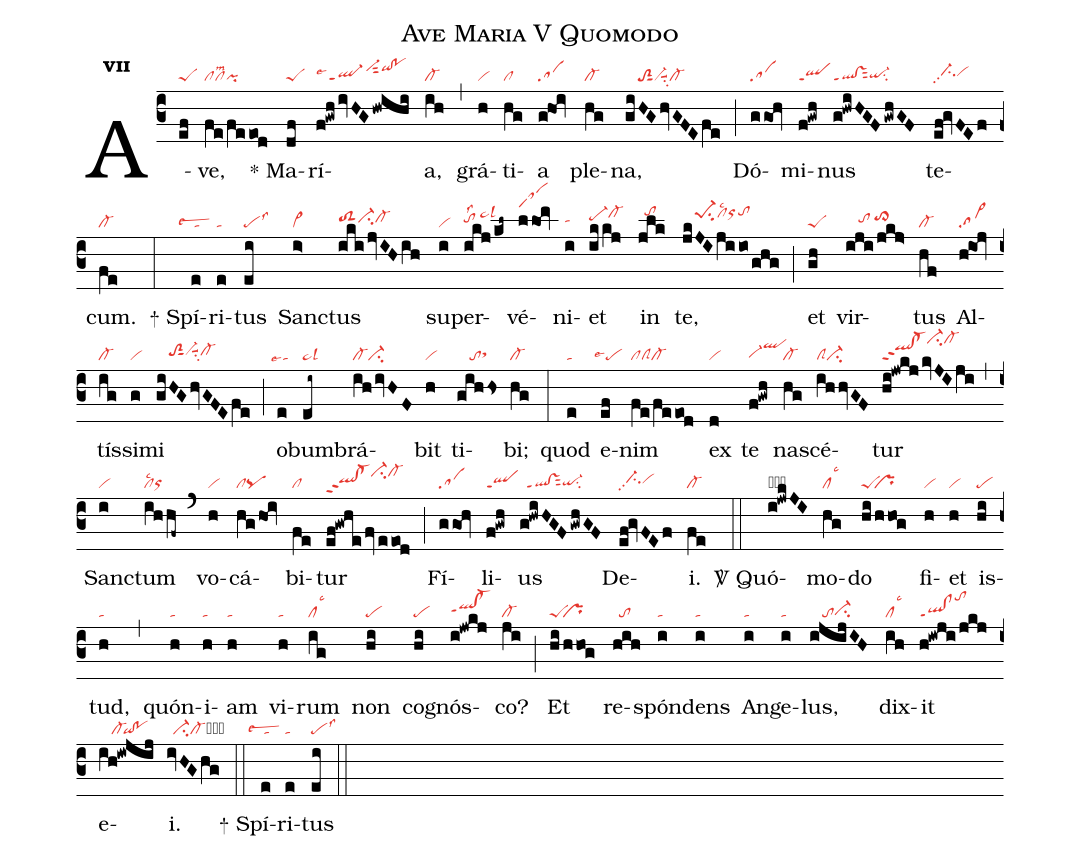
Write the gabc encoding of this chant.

name:Ave Maria V Quomodo;
office-part:re;
mode:7;
nabc-lines:1;
%%
initial-style: 1;
name: Ave Maria gratia plena;
mode: 7;
office-part: Responsorium;
annotation: Resp.;
annotation: vii;
nabc-lines: 1;
%%
(c3) A(ef|peS)ve,(fe/feeod|clcllsm2pi) <sp>*</sp> Ma(df|peS)rí(f!gwhivHG/hwihi|ql-ppt1lse4vi-hjsut2qihj!pohj)a,(ih|cl-) (,) grá(h|vi)ti(hg|cl)a(g!hoi|sa) ple(hg|cl-)na,(giHGhvGFEfe|////toS2sut1vi-suu1su2cl-) (;) Dó(ggoh|sa)mi(f!gwh|qlppt1)nus(g!hwiHGF/gwhGF|ql!vssut2ppt1qi-hgsu2) te(ef!gvFEf|//ci-hhpp2vihh)cum.(fe|cl-) (:)
<sp>+</sp> Spí(e|````talsew2)ri(e|ta)tus(ei|pelss3) Sanc(i>|vi>)tus(ikijvIHih|toS2hhci-hhcl-hh) (,|) su(i|vi)per(ikj/kl~|tohhlss2/ta>hjlsl3)vé(llom|saMhn)ni(i|tahh)et(ikkj|pe-hicl-hj) in(jlk|//tohk) te,(jkJIjiio/ghg|////pe-1hjsu2clhjlsc2orhktohk) (;) et(gh|peS) vir(iji/jkj>|////tohh/to>hi)tus(hf|cl-) Al(h!ioj|sa>)tís(ig|cl-)si(g|vi)mi(giHGhvGFEfe|////toS2hhsut1vi-hhsuu1su2cl-hh) (;) ob(e|``talse4)um(ei~|ta>lsl3)brá(ih/ivHF|cl-ci-)bit(h|vi) ti(gihhs|////tosthh)bi;(hg|cl-) (:) quod(e|ta) e(ef|``pelse4)nim(fe/feeod|clclScl-) ex(d|vi) te(f!gwh|vi-hgqlhk) na(hg|cl-)scé(ihhvGF|clSci-)tur(hi!jwkj/kvJIji|qlhj!cl-hjppt2ci-hmcl-hm) (,) Sanc(i|vi)tum(ihhf~|cllsc2orhg) (`) vo(h|vi)cá(hghoi|clpq)bi(fe|cl)tur(ef!gwhe/fv/eeod|qlhh!cl-hhppt2ci-hkcl-hk) (;) Fí(ggoh|sa)li(f!gwh|qlppt1)us(g!hwiHGF/gwhGF|//ql!vsppt1sut2qi-hgsu2) De(ef!gvFEf|//ci-hhpp2vihh)i.(fe|cl-) (::)

<sp>V/</sp> Quó(i!jwkJI|obql-hippt1su2)mo(hg|cllsc3)do(hi/hhog|peS``pr) fi(h|vi)et(h|vi) is(hi|pe)tud,(h|ta) (,) quón(h|ta)i(h|ta)am(h|ta) vi(h|ta)rum(ig|cllsc3) non(hi|pe) co(hi|pe)gnós(i!jwkj|qlhh!cl-hhppt1)co?(ji|cl-) (;) Et(hi/hhog|peS``pr) re(hih|//to)spón(i|ta)dens(i|ta) An(i|ta)ge(i|ta)lus,(ijijIH|////toci-hg) dix(ih|cllsc3)it(h!iwji/jkj|ql!clppt1tohm) e(ih!iwjij|////cl-`qi!po)i.(ivHGhg|//ci-cl-cb) (::)
<sp>+</sp> Spí(e|````talsew2)ri(e|ta)tus(ei|pelss3) (::)
